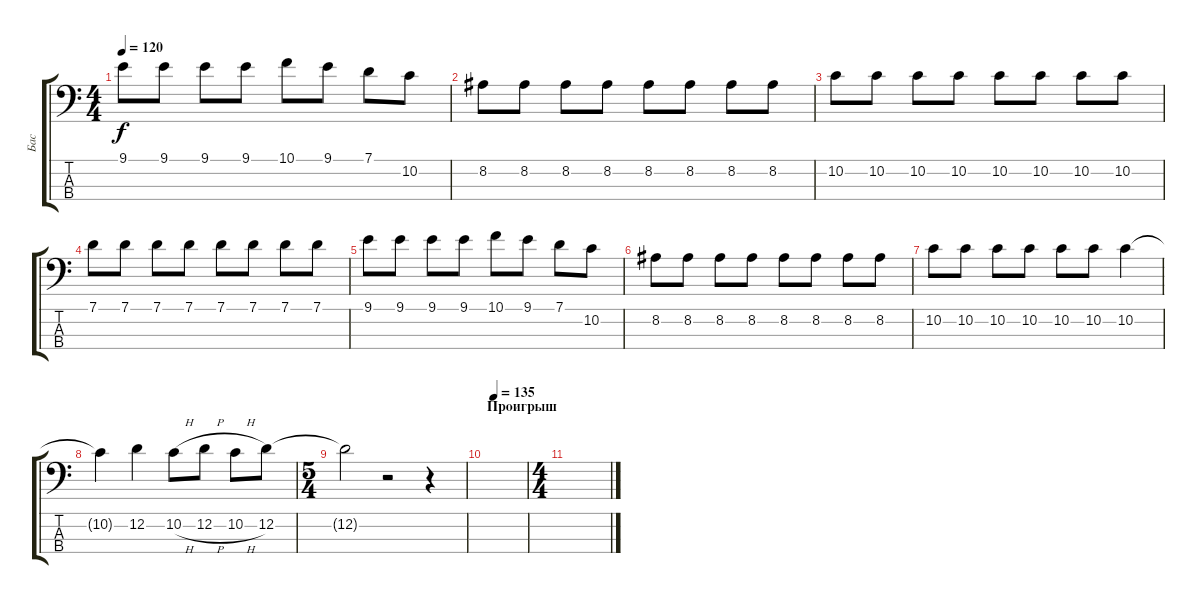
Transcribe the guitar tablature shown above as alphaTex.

\track ("Бас" "Бас") {instrument electricbassfinger}
\staff {score tabs}
\tuning (G2 D2 A1 E1) {hide}
\ts (4 4)
\tempo 120
\clef f4
\ks c
9.1.8{dy f} 9.1.8 9.1.8 9.1.8 10.1.8 9.1.8 7.1.8 10.2.8 |
8.2.8 8.2.8 8.2.8 8.2.8 8.2.8 8.2.8 8.2.8 8.2.8 |
10.2.8 10.2.8 10.2.8 10.2.8 10.2.8 10.2.8 10.2.8 10.2.8 |
7.1.8 7.1.8 7.1.8 7.1.8 7.1.8 7.1.8 7.1.8 7.1.8 |
9.1.8 9.1.8 9.1.8 9.1.8 10.1.8 9.1.8 7.1.8 10.2.8 |
8.2.8 8.2.8 8.2.8 8.2.8 8.2.8 8.2.8 8.2.8 8.2.8 |
10.2.8 10.2.8 10.2.8 10.2.8 10.2.8 10.2.8 10.2.4 |
10.2{t}.4 12.2.4 10.2{h}.8 12.2{h}.8 10.2{h}.8 12.2.8 |
\ts (5 4)
12.2{t}.2 r.2 r.4 |
\section ("" "Проигрыш")
\tempo (135 0.2)
|
\ts (4 4)
